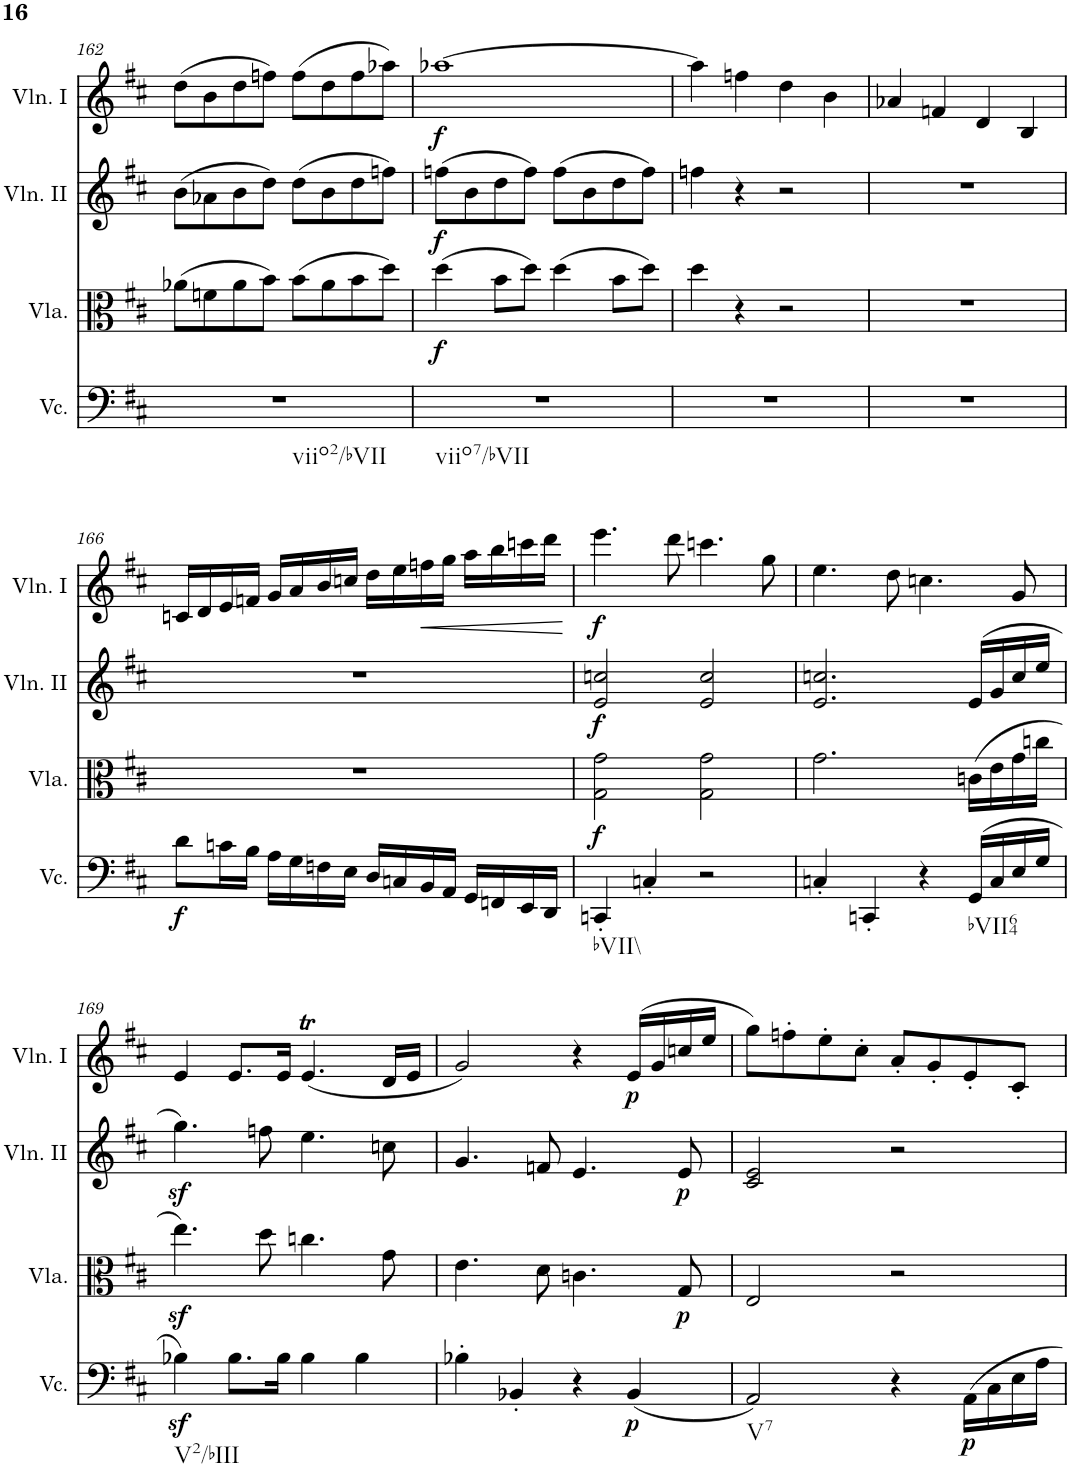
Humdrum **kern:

**kern	**dynam	**kern	**dynam	**kern	**dynam	**kern	**dynam
*part4	*part4	*part3	*part3	*part2	*part2	*part1	*part1
*staff4	*staff4	*staff3	*staff3	*staff2	*staff2	*staff1	*staff1
*I"Violoncello	*	*I"Viola	*	*I"Violino II	*	*I"Violino I	*
*I'Vc.	*	*I'Vla.	*	*I'Vln. II	*	*I'Vln. I	*
!!LO:PB:g=z
*clefF4	*	*clefC3	*	*clefG2	*	*clefG2	*
*k[f#c#]	*	*k[f#c#]	*	*k[f#c#]	*	*k[f#c#]	*
*M4/4	*	*M4/4	*	*M4/4	*	*M4/4	*
*met(c)	*	*met(c)	*	*met(c)	*	*met(c)	*
=162	=162	=162	=162	=162	=162	=162	=162
!LO:TX:b:t=viio2/bVII	!	!	!	!	!	!	!
1r	.	(8a-X\L	.	(8b\L	.	(8dd\L	.
.	.	8fn\	.	8a-X\	.	8b\	.
.	.	8a-\	.	8b\	.	8dd\	.
.	.	8b\J)	.	8dd\J)	.	8ffn\J)	.
.	.	(8b\L	.	(8dd\L	.	(8ff\L	.
.	.	8a-\	.	8b\	.	8dd\	.
.	.	8b\	.	8dd\	.	8ff\	.
.	.	8dd\J)	.	8ffn\J)	.	8aa-X\J)	.
=163	=163	=163	=163	=163	=163	=163	=163
!LO:TX:b:t=viio7/bVII	!	!	!	!	!	!	!
!	!	!	!LO:DY:b	!	!LO:DY:b	!	!LO:DY:b
1r	.	(4dd\	f	(8ffn\L	f	[1aa-X	f
.	.	.	.	8b\	.	.	.
.	.	8b\L	.	8dd\	.	.	.
.	.	8dd\J)	.	8ff\J)	.	.	.
.	.	(4dd\	.	(8ff\L	.	.	.
.	.	.	.	8b\	.	.	.
.	.	8b\L	.	8dd\	.	.	.
.	.	8dd\J)	.	8ff\J)	.	.	.
=164	=164	=164	=164	=164	=164	=164	=164
1r	.	4dd\	.	4ffn\	.	4aa-\]	.
.	.	4r	.	4r	.	4ffn\	.
.	.	2r	.	2r	.	4dd\	.
.	.	.	.	.	.	4b\	.
=165	=165	=165	=165	=165	=165	=165	=165
1r	.	1r	.	1r	.	4a-X/	.
.	.	.	.	.	.	4fn/	.
.	.	.	.	.	.	4d/	.
.	.	.	.	.	.	4B/	.
!!LO:LB:g=z
=166	=166	=166	=166	=166	=166	=166	=166
!	!LO:DY:b	!	!	!	!	!	!
8d\L	f	1r	.	1r	.	16cn/LL	.
.	.	.	.	.	.	16d/	.
16cn\L	.	.	.	.	.	16e/	.
16B\JJ	.	.	.	.	.	16fn/JJ	.
16A\LL	.	.	.	.	.	16g/LL	.
16G\	.	.	.	.	.	16a/	.
16Fn\	.	.	.	.	.	16b/	.
16E\JJ	.	.	.	.	.	16ccn/JJ	.
16D/LL	.	.	.	.	.	16dd\LL	.
16Cn/	.	.	.	.	.	16ee\	.
!	!	!	!	!	!	!	!LO:HP:b
16BB/	.	.	.	.	.	16ffn\	<
16AA/JJ	.	.	.	.	.	16gg\JJ	.
16GG/LL	.	.	.	.	.	16aa\LL	.
16FFn/	.	.	.	.	.	16bb\	.
16EE/	.	.	.	.	.	16cccn\	.
16DD/JJ	.	.	.	.	.	16ddd\JJ	.
.	.	.	.	.	.	.	[
=167	=167	=167	=167	=167	=167	=167	=167
!LO:TX:b:t=bVII\\	!	!	!	!	!	!	!
!	!	!	!LO:DY:b	!	!LO:DY:b	!	!LO:DY:b
4CCn'/	.	2G\ 2g\	f	2e/ 2ccn/	f	4.eee\	f
4Cn'/	.	.	.	.	.	.	.
.	.	.	.	.	.	8ddd\	.
2r	.	2G\ 2g\	.	2e/ 2cc/	.	4.cccn\	.
.	.	.	.	.	.	8gg\	.
=168	=168	=168	=168	=168	=168	=168	=168
4Cn'/	.	2.g\	.	2.e/ 2.ccn/	.	4.ee\	.
4CCn'/	.	.	.	.	.	.	.
.	.	.	.	.	.	8dd\	.
4r	.	.	.	.	.	4.ccn\	.
!LO:TX:b:t=bVII64	!	!	!	!	!	!	!
(16GG/LL	.	(16cn\LL	.	(16e/LL	.	.	.
16C/	.	16e\	.	16g/	.	.	.
16E/	.	16g\	.	16cc/	.	8g/	.
16G/JJ	.	16ccn\JJ	.	16ee/JJ	.	.	.
!!LO:LB:g=z
=169	=169	=169	=169	=169	=169	=169	=169
!LO:TX:b:t=V2/bIII	!	!	!	!	!	!	!
4B-Xz<\)	.	4.eez<\)	.	4.ggz<\)	.	4e/	.
8.B-\L	.	.	.	.	.	8.e/L	.
.	.	8dd\	.	8ffn\	.	.	.
16B-\Jk	.	.	.	.	.	16e/Jk	.
4B-\	.	4.ccn\	.	4.ee\	.	(4.eT/	.
4B-\	.	.	.	.	.	.	.
.	.	8g\	.	8ccn\	.	16d/LL	.
.	.	.	.	.	.	16e/JJ	.
=170	=170	=170	=170	=170	=170	=170	=170
4B-X'\	.	4.e\	.	4.g/	.	2g/)	.
4BB-X'/	.	.	.	.	.	.	.
.	.	8d\	.	8fn/	.	.	.
4r	.	4.cn\	.	4.e/	.	4r	.
!	!LO:DY:b	!	!	!	!	!	!LO:DY:b
(4BB-/	p	.	.	.	.	(16e/LL	p
.	.	.	.	.	.	16g/	.
!	!	!	!LO:DY:b	!	!LO:DY:b	!	!
.	.	8G/	p	8e/	p	16ccn/	.
.	.	.	.	.	.	16ee/JJ	.
=171	=171	=171	=171	=171	=171	=171	=171
!LO:TX:b:t=V7	!	!	!	!	!	!	!
2AA/)	.	2E/	.	2c#/ 2e/	.	8gg\L)	.
.	.	.	.	.	.	8ffn'\	.
.	.	.	.	.	.	8ee'\	.
.	.	.	.	.	.	8cc#'\J	.
4r	.	2r	.	2r	.	8a'/L	.
.	.	.	.	.	.	8g'/	.
!	!LO:DY:b	!	!	!	!	!	!
16AA\LL	p	.	.	.	.	8e'/	.
16C#\	.	.	.	.	.	.	.
16E\	.	.	.	.	.	8c#'/J	.
16A\JJ	.	.	.	.	.	.	.
=	=	=	=	=	=	=	=
*-	*-	*-	*-	*-	*-	*-	*-
